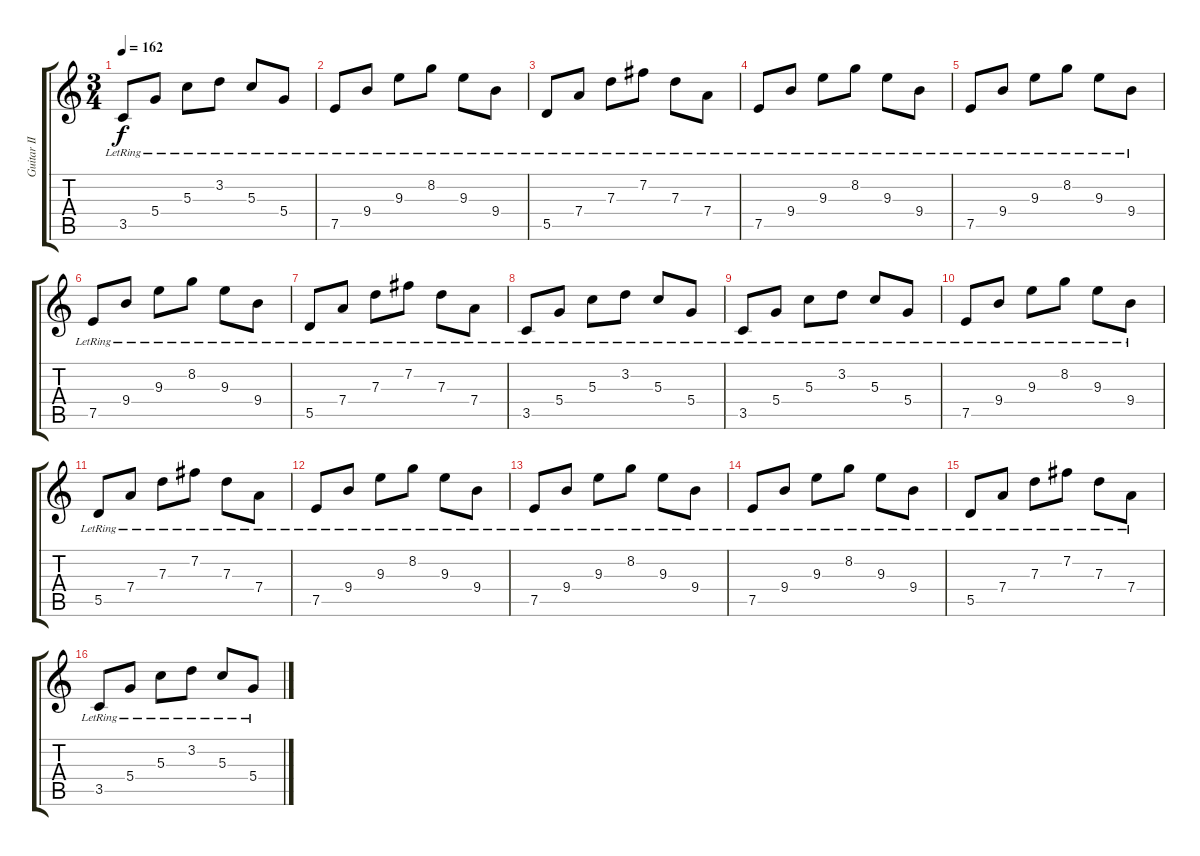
\track ("Guitar II" "Guitar II") {instrument distortionguitar}
\staff {score tabs}
\tuning (E4 B3 G3 D3 A2 E2) {hide}
\ts (3 4)
\tempo 162
\clef g2
\ks c
3.5{lr}.8{dy f} 5.4{lr}.8 5.3{lr}.8 3.2{lr}.8 5.3{lr}.8 5.4{lr}.8 |
7.5{lr}.8 9.4{lr}.8 9.3{lr}.8 8.2{lr}.8 9.3{lr}.8 9.4{lr}.8 |
5.5{lr}.8 7.4{lr}.8 7.3{lr}.8 7.2{lr}.8 7.3{lr}.8 7.4{lr}.8 |
7.5{lr}.8 9.4{lr}.8 9.3{lr}.8 8.2{lr}.8 9.3{lr}.8 9.4{lr}.8 |
7.5{lr}.8 9.4{lr}.8 9.3{lr}.8 8.2{lr}.8 9.3{lr}.8 9.4{lr}.8 |
7.5{lr}.8 9.4{lr}.8 9.3{lr}.8 8.2{lr}.8 9.3{lr}.8 9.4{lr}.8 |
5.5{lr}.8 7.4{lr}.8 7.3{lr}.8 7.2{lr}.8 7.3{lr}.8 7.4{lr}.8 |
3.5{lr}.8 5.4{lr}.8 5.3{lr}.8 3.2{lr}.8 5.3{lr}.8 5.4{lr}.8 |
3.5{lr}.8 5.4{lr}.8 5.3{lr}.8 3.2{lr}.8 5.3{lr}.8 5.4{lr}.8 |
7.5{lr}.8 9.4{lr}.8 9.3{lr}.8 8.2{lr}.8 9.3{lr}.8 9.4{lr}.8 |
5.5{lr}.8 7.4{lr}.8 7.3{lr}.8 7.2{lr}.8 7.3{lr}.8 7.4{lr}.8 |
7.5{lr}.8 9.4{lr}.8 9.3{lr}.8 8.2{lr}.8 9.3{lr}.8 9.4{lr}.8 |
7.5{lr}.8 9.4{lr}.8 9.3{lr}.8 8.2{lr}.8 9.3{lr}.8 9.4{lr}.8 |
7.5{lr}.8 9.4{lr}.8 9.3{lr}.8 8.2{lr}.8 9.3{lr}.8 9.4{lr}.8 |
5.5{lr}.8 7.4{lr}.8 7.3{lr}.8 7.2{lr}.8 7.3{lr}.8 7.4{lr}.8 |
3.5{lr}.8 5.4{lr}.8 5.3{lr}.8 3.2{lr}.8 5.3{lr}.8 5.4{lr}.8
